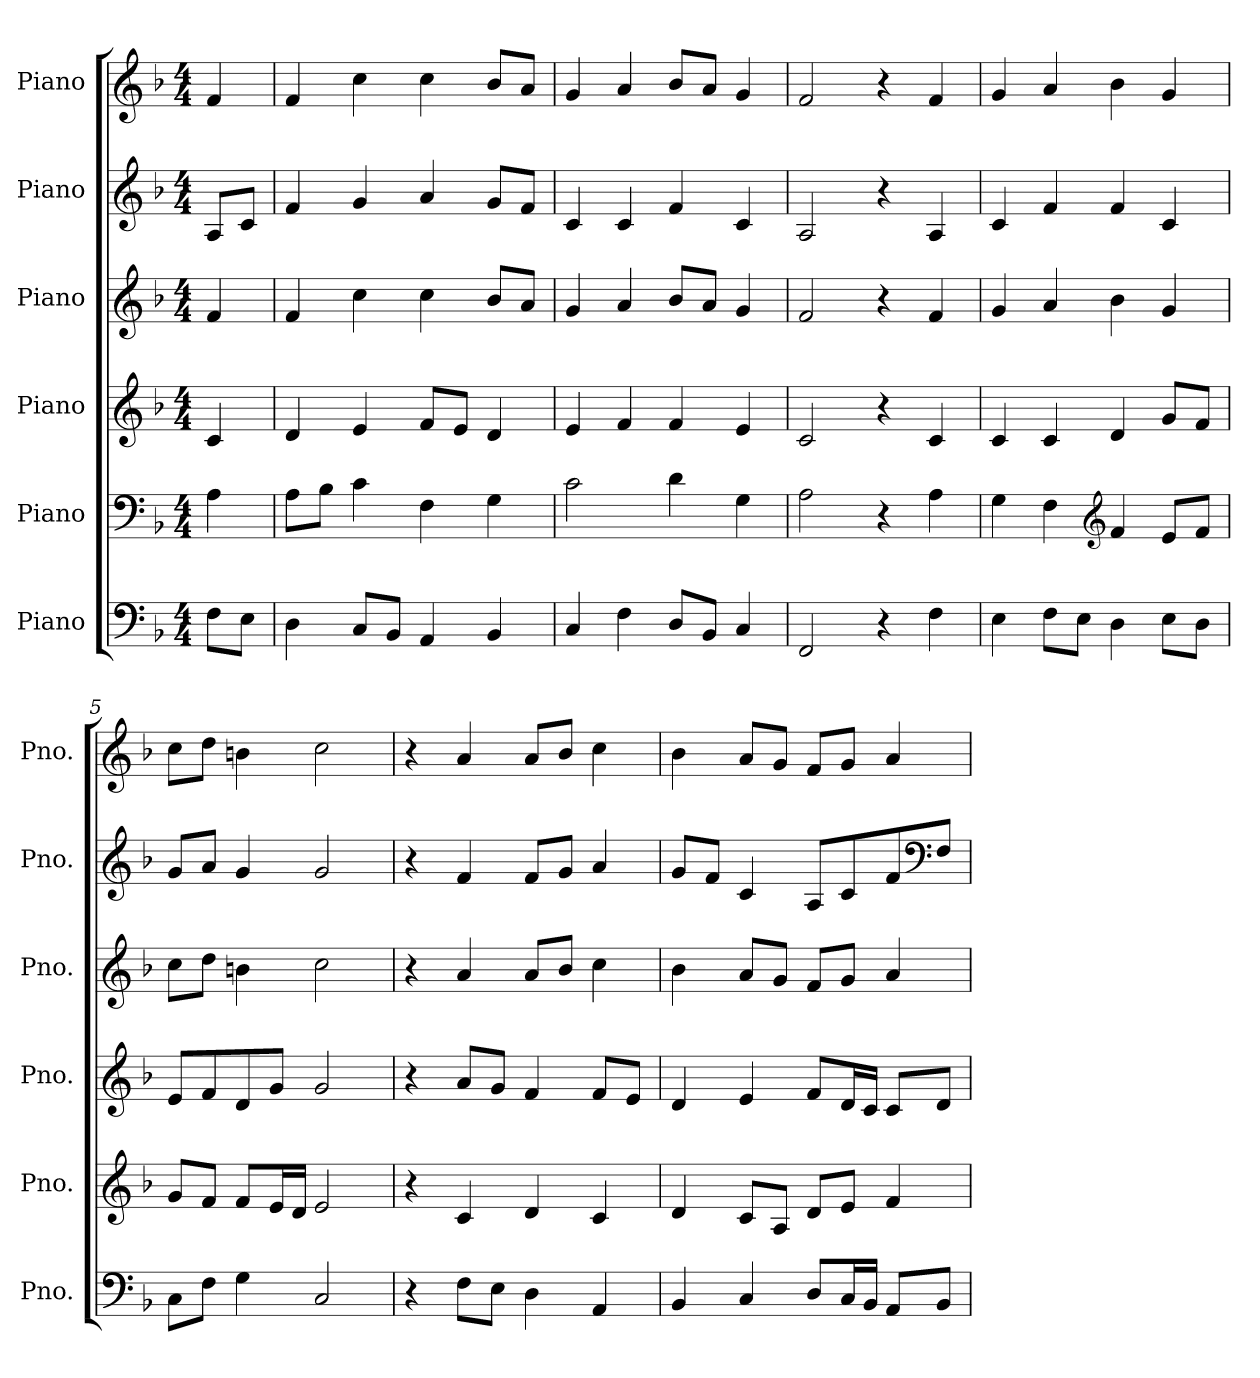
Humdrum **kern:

**kern	**kern	**kern	**kern	**kern	**kern
*part6	*part5	*part4	*part3	*part2	*part1
*staff6	*staff5	*staff4	*staff3	*staff2	*staff1
*I"Piano	*I"Piano	*I"Piano	*I"Piano	*I"Piano	*I"Piano
*I'Pno.	*I'Pno.	*I'Pno.	*I'Pno.	*I'Pno.	*I'Pno.
*clefF4	*clefF4	*clefG2	*clefG2	*clefG2	*clefG2
*k[b-]	*k[b-]	*k[b-]	*k[b-]	*k[b-]	*k[b-]
*M4/4	*M4/4	*M4/4	*M4/4	*M4/4	*M4/4
*MM92	*MM92	*MM92	*MM92	*MM92	*MM92
=	=	=	=	=	=
8F\L	4A\	4c/	4f/	8A/L	4f/
8E\J	.	.	.	8c/J	.
=1	=1	=1	=1	=1	=1
4D\	8A\L	4d/	4f/	4f/	4f/
.	8B-\J	.	.	.	.
8C/L	4c\	4e/	4cc\	4g/	4cc\
8BB-/J	.	.	.	.	.
4AA/	4F\	8f/L	4cc\	4a/	4cc\
.	.	8e/J	.	.	.
4BB-/	4G\	4d/	8b-/L	8g/L	8b-/L
.	.	.	8a/J	8f/J	8a/J
=2	=2	=2	=2	=2	=2
4C/	2c\	4e/	4g/	4c/	4g/
4F\	.	4f/	4a/	4c/	4a/
8D/L	4d\	4f/	8b-/L	4f/	8b-/L
8BB-/J	.	.	8a/J	.	8a/J
4C/	4G\	4e/	4g/	4c/	4g/
=3	=3	=3	=3	=3	=3
2FF/	2A\	2c/	2f/	2A/	2f/
4r	4r	4r	4r	4r	4r
4F\	4A\	4c/	4f/	4A/	4f/
=4	=4	=4	=4	=4	=4
4E\	4G\	4c/	4g/	4c/	4g/
8F\L	4F\	4c/	4a/	4f/	4a/
8E\J	.	.	.	.	.
*	*clefG2	*	*	*	*
4D\	4f/	4d/	4b-\	4f/	4b-\
8E\L	8e/L	8g/L	4g/	4c/	4g/
8D\J	8f/J	8f/J	.	.	.
=5	=5	=5	=5	=5	=5
8C\L	8g/L	8e/L	8cc\L	8g/L	8cc\L
8F\J	8f/J	8f/	8dd\J	8a/J	8dd\J
4G\	8f/L	8d/	4bn\	4g/	4bn\
.	16e/L	8g/J	.	.	.
.	16d/JJ	.	.	.	.
2C/	2e/	2g/	2cc\	2g/	2cc\
=6	=6	=6	=6	=6	=6
4r	4r	4r	4r	4r	4r
8F\L	4c/	8a/L	4a/	4f/	4a/
8E\J	.	8g/J	.	.	.
4D\	4d/	4f/	8a/L	8f/L	8a/L
.	.	.	8b-/J	8g/J	8b-/J
4AA/	4c/	8f/L	4cc\	4a/	4cc\
.	.	8e/J	.	.	.
!!LO:LB:g=z
=7	=7	=7	=7	=7	=7
4BB-/	4d/	4d/	4b-\	8g/L	4b-\
.	.	.	.	8f/J	.
4C/	8c/L	4e/	8a/L	4c/	8a/L
.	8A/J	.	8g/J	.	8g/J
8D/L	8d/L	8f/L	8f/L	8A/L	8f/L
16C/L	8e/J	16d/L	8g/J	8c/	8g/J
16BB-/JJ	.	16c/JJ	.	.	.
8AA/L	4f/	8c/L	4a/	8f/	4a/
*	*	*	*	*clefF4	*
8BB-/J	.	8d/J	.	8F/J	.
=	=	=	=	=	=
*-	*-	*-	*-	*-	*-
